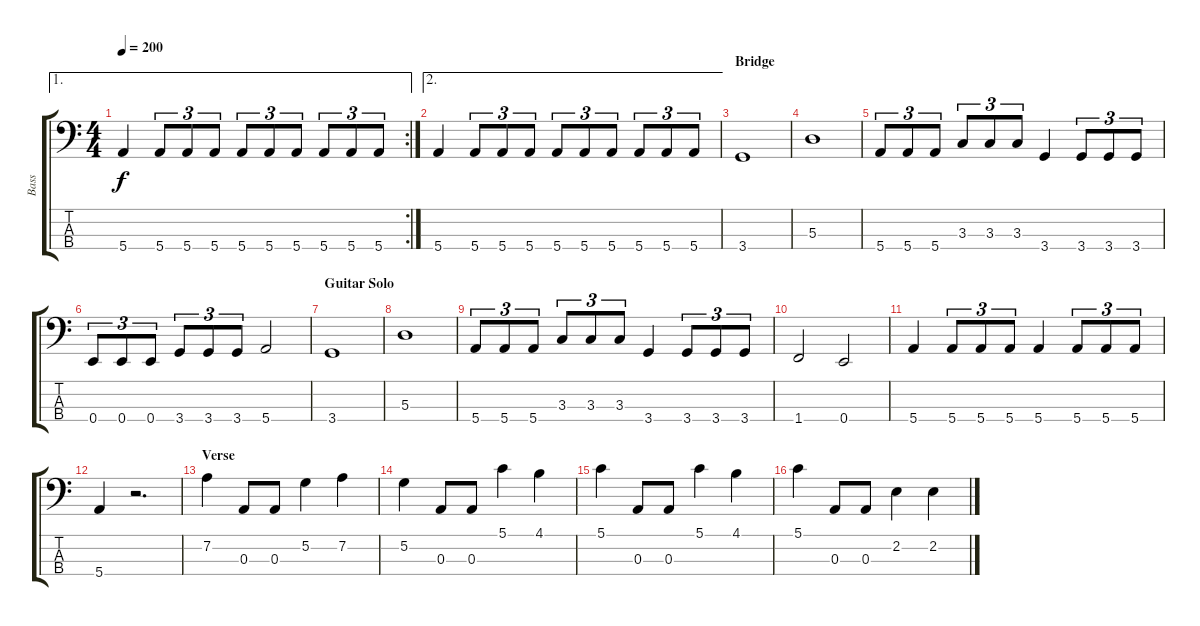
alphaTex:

\track ("Bass" "Bass") {instrument electricbasspick}
\staff {score tabs}
\tuning (G2 D2 A1 E1) {hide}
\ae 1
\rc 2
\ts (4 4)
\tempo 200
\clef f4
\ks c
5.4.4{dy f} 5.4.8{tu (3 2)} 5.4.8{tu (3 2)} 5.4.8{tu (3 2)} 5.4.8{tu (3 2)} 5.4.8{tu (3 2)} 5.4.8{tu (3 2)} 5.4.8{tu (3 2)} 5.4.8{tu (3 2)} 5.4.8{tu (3 2)} |
\ae 2
5.4.4 5.4.8{tu (3 2)} 5.4.8{tu (3 2)} 5.4.8{tu (3 2)} 5.4.8{tu (3 2)} 5.4.8{tu (3 2)} 5.4.8{tu (3 2)} 5.4.8{tu (3 2)} 5.4.8{tu (3 2)} 5.4.8{tu (3 2)} |
\section ("" "Bridge")
3.4.1 |
5.3.1 |
5.4.8{tu (3 2)} 5.4.8{tu (3 2)} 5.4.8{tu (3 2)} 3.3.8{tu (3 2)} 3.3.8{tu (3 2)} 3.3.8{tu (3 2)} 3.4.4 3.4.8{tu (3 2)} 3.4.8{tu (3 2)} 3.4.8{tu (3 2)} |
0.4.8{tu (3 2)} 0.4.8{tu (3 2)} 0.4.8{tu (3 2)} 3.4.8{tu (3 2)} 3.4.8{tu (3 2)} 3.4.8{tu (3 2)} 5.4.2 |
\section ("" "Guitar Solo")
3.4.1 |
5.3.1 |
5.4.8{tu (3 2)} 5.4.8{tu (3 2)} 5.4.8{tu (3 2)} 3.3.8{tu (3 2)} 3.3.8{tu (3 2)} 3.3.8{tu (3 2)} 3.4.4 3.4.8{tu (3 2)} 3.4.8{tu (3 2)} 3.4.8{tu (3 2)} |
1.4.2 0.4.2 |
5.4.4 5.4.8{tu (3 2)} 5.4.8{tu (3 2)} 5.4.8{tu (3 2)} 5.4.4 5.4.8{tu (3 2)} 5.4.8{tu (3 2)} 5.4.8{tu (3 2)} |
5.4.4 r.2{d} |
\section ("" "Verse")
7.2.4 0.3.8 0.3.8 5.2.4 7.2.4 |
5.2.4 0.3.8 0.3.8 5.1.4 4.1.4 |
5.1.4 0.3.8 0.3.8 5.1.4 4.1.4 |
5.1.4 0.3.8 0.3.8 2.2.4 2.2.4
